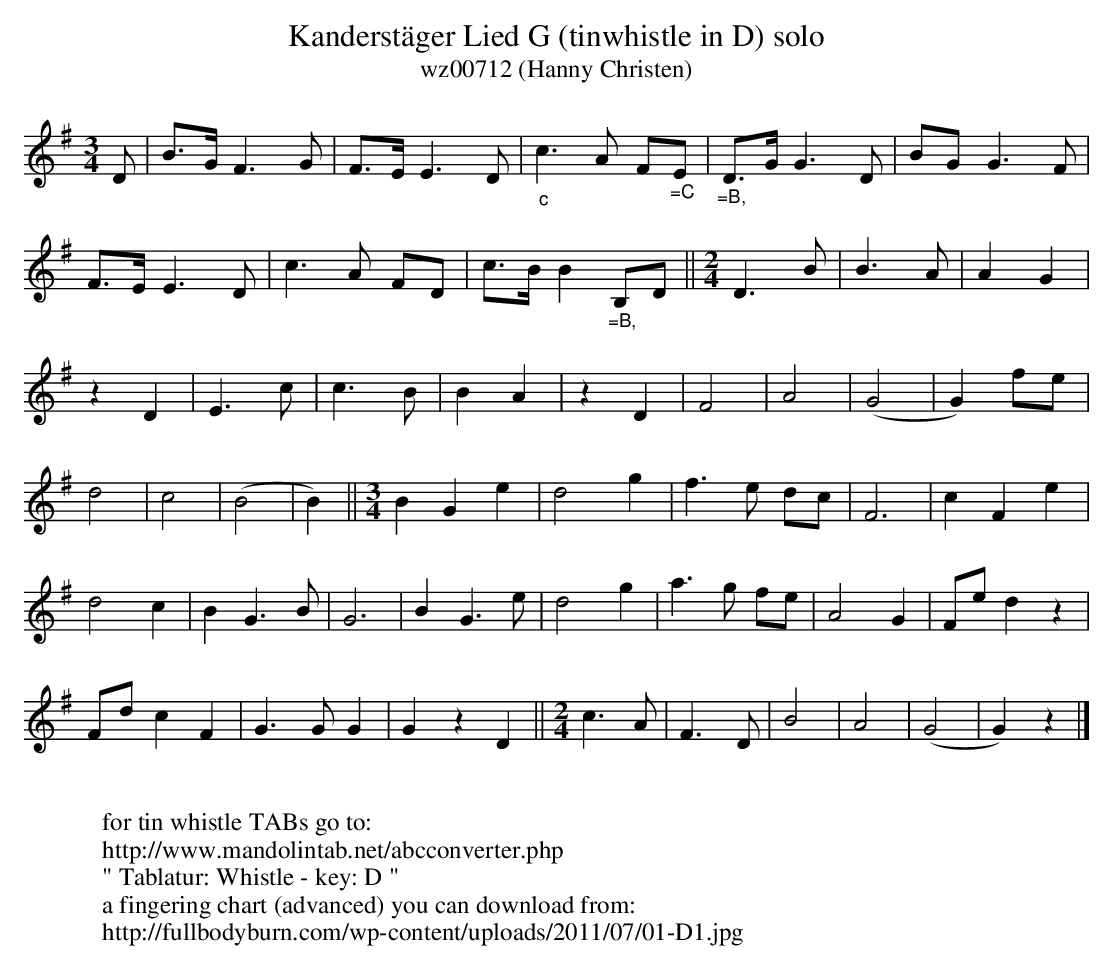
X:1
T:Kanderst\"ager Lied G (tinwhistle in D) solo
T: wz00712 (Hanny Christen)
M:3/4
L:1/8
K:G transpose=12
D |B>G F3G | F>EE3D | "_c"c3A F"_=C"E | "_=B,"D>GG3D | BGG3F |
F>EE3D | c3A FD | c>BB2"_=B,"B,D || [M:2/4] D3B | B3A | A2G2 |
z2D2 | E3c | c3B | B2A2 | z2D2 | F4 | A4 | (G4 | G2)fe |
d4 | c4 | (B4 | B2) || [M:3/4] [L:1/4] BGe | d2g | f>e d/2c/2 | F3 | cFe |
d2c | BG>B | G3 | BG>e | d2g | a>g f/2e/2 | A2G | F/2e/2dz |
F/2d/2cF | G>GG | GzD || [M:2/4] c>A | F>D | B2 | A2 | (G2 | G)z |]
W:
W:for tin whistle TABs go to:
W:http://www.mandolintab.net/abcconverter.php
W:" Tablatur: Whistle - key: D "
W:a fingering chart (advanced) you can download from:
W:http://fullbodyburn.com/wp-content/uploads/2011/07/01-D1.jpg
